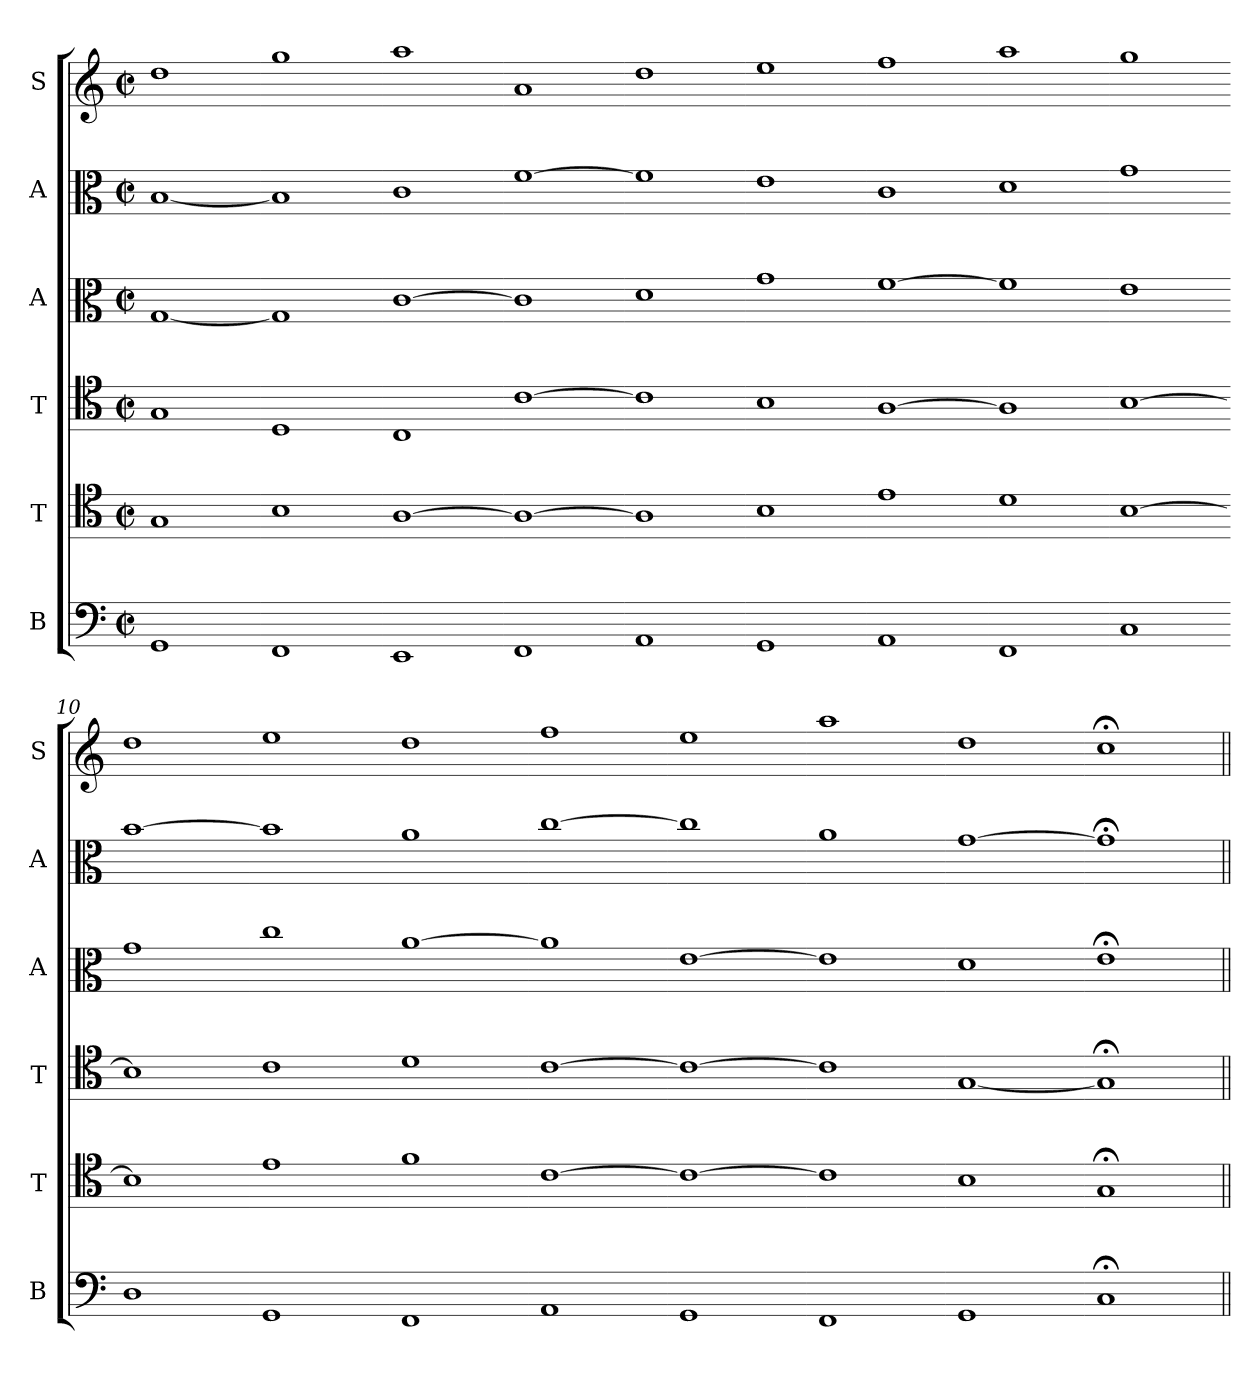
**kern	**kern	**kern	**kern	**kern	**kern
*part6	*part5	*part4	*part3	*part2	*part1
*staff6	*staff5	*staff4	*staff3	*staff2	*staff1
*I"B	*I"T	*I"T	*I"A	*I"A	*I"S
*I'B	*I'T	*I'T	*I'A	*I'A	*I'S
*clefF4	*clefC4	*clefC4	*clefC3	*clefC3	*clefG2
*k[]	*k[]	*k[]	*k[]	*k[]	*k[]
*M2/2	*M2/2	*M2/2	*M2/2	*M2/2	*M2/2
*met(c|)	*met(c|)	*met(c|)	*met(c|)	*met(c|)	*met(c|)
*MM208	*MM208	*MM208	*MM208	*MM208	*MM208
=1	=1	=1	=1	=1	=1
1GG	1G	1G	[1G	[1B	1dd
=2-	=2-	=2-	=2-	=2-	=2-
1FF	1B	1D	1G]	1B]	1gg
=3-	=3-	=3-	=3-	=3-	=3-
1EE	[1A	1C	[1c	1c	1aa
=4-	=4-	=4-	=4-	=4-	=4-
1FF	1A_	[1c	1c]	[1f	1a
=5-	=5-	=5-	=5-	=5-	=5-
1AA	1A]	1c]	1d	1f]	1dd
=6-	=6-	=6-	=6-	=6-	=6-
1GG	1B	1B	1g	1e	1ee
=7-	=7-	=7-	=7-	=7-	=7-
1AA	1e	[1A	[1f	1c	1ff
=8-	=8-	=8-	=8-	=8-	=8-
1FF	1d	1A]	1f]	1d	1aa
=9-	=9-	=9-	=9-	=9-	=9-
1C	[1B	[1B	1e	1g	1gg
=10-	=10-	=10-	=10-	=10-	=10-
1D	1B]	1B]	1g	[1b	1dd
=11-	=11-	=11-	=11-	=11-	=11-
1GG	1e	1c	1cc	1b]	1ee
=12-	=12-	=12-	=12-	=12-	=12-
1FF	1f	1d	[1a	1a	1dd
=13-	=13-	=13-	=13-	=13-	=13-
1AA	[1c	[1c	1a]	[1cc	1ff
=14-	=14-	=14-	=14-	=14-	=14-
1GG	1c_	1c_	[1e	1cc]	1ee
=15-	=15-	=15-	=15-	=15-	=15-
1FF	1c]	1c]	1e]	1a	1aa
=16-	=16-	=16-	=16-	=16-	=16-
1GG	1B	[1G	1d	[1g	1dd
=17-	=17-	=17-	=17-	=17-	=17-
1C;<	1G;<	1G;<]	1e;<	1g;]	1cc;<
=||	=||	=||	=||	=||	=||
*-	*-	*-	*-	*-	*-
